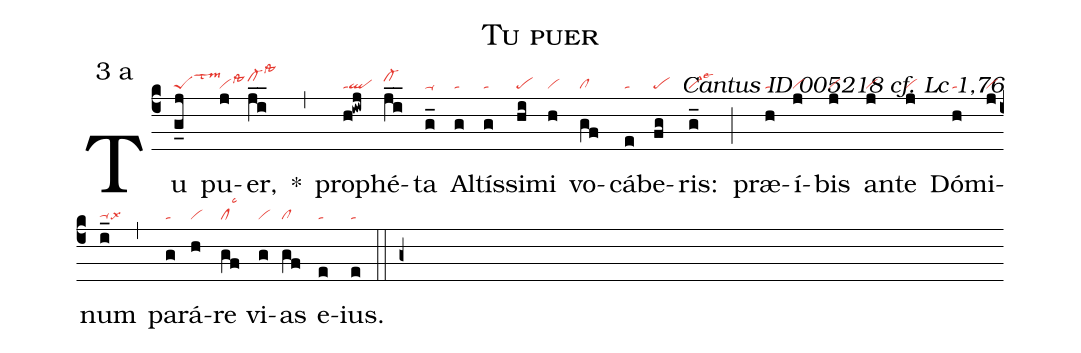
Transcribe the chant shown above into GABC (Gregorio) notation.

name: Tu puer;
mode: 3;
mode-differentia: a;
commentary: Cantus ID 005218 cf. Lc 1,76;
nabc-lines: 1;
%%
(c4)

Tu(g_j|peSlstm3) pu(j|vilssta3)er,(ji__|cl-hilssta3) *(,) pro(h!iwj|taql)phé(ji__|cl-hi)ta(g_|ta-) Al(g|ta)tís(g|ta)si(hi|pe)mi(h|vi) vo(gf|cl)cá(e|ta)be(fg|pe)ris:(g_|vi-lse3) (;) præ(h|ta)í(j|vi)bis(j|vi) an(j|vi)te(j|vi) Dó(h|ta)mi(j|vi)num(i_|ta-hglsx6) (,) pa(g|ta)rá(h|vi)re(gf|cllsc3) vi(g|vi)as(gf|cl) e(e|ta)ius.(e|ta)

(::g+)
